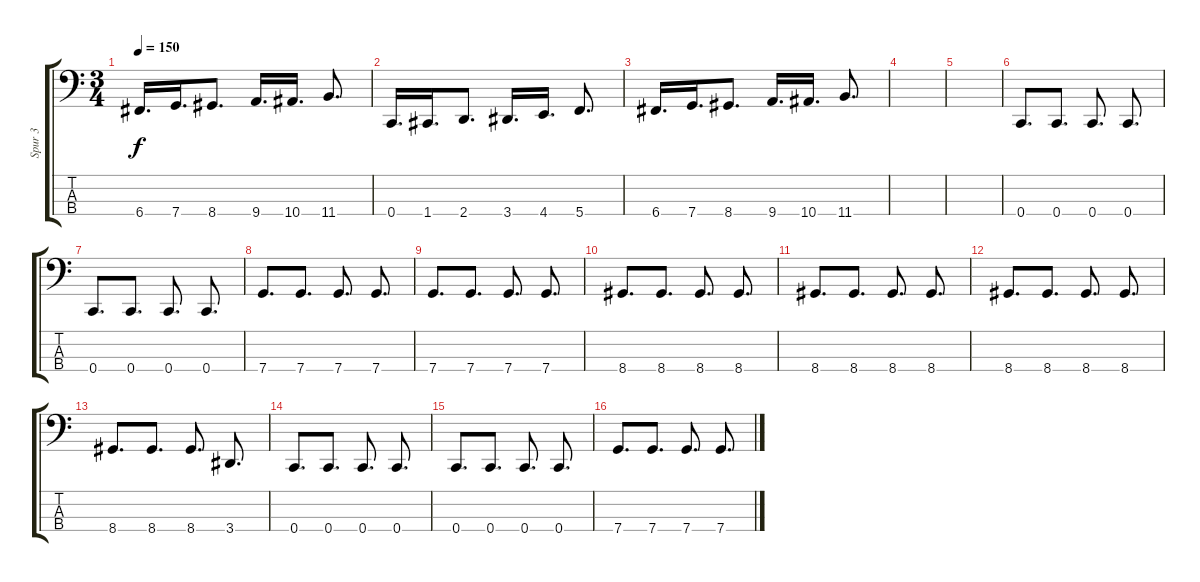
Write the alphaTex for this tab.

\track ("Spur 3" "Spur 3") {instrument electricbassfinger}
\staff {score tabs}
\tuning (F2 C2 G1 C1) {hide}
\ts (3 4)
\tempo 150
\clef f4
\ks c
6.4.16{d dy f} 7.4.16{d} 8.4.8{d} 9.4.16{d} 10.4.16{d} 11.4.8{d} |
0.4.16{d} 1.4.16{d} 2.4.8{d} 3.4.16{d} 4.4.16{d} 5.4.8{d} |
6.4.16{d} 7.4.16{d} 8.4.8{d} 9.4.16{d} 10.4.16{d} 11.4.8{d} |
|
|
0.4.8{d} 0.4.8{d} 0.4.8{d} 0.4.8{d} |
0.4.8{d} 0.4.8{d} 0.4.8{d} 0.4.8{d} |
7.4.8{d} 7.4.8{d} 7.4.8{d} 7.4.8{d} |
7.4.8{d} 7.4.8{d} 7.4.8{d} 7.4.8{d} |
8.4.8{d} 8.4.8{d} 8.4.8{d} 8.4.8{d} |
8.4.8{d} 8.4.8{d} 8.4.8{d} 8.4.8{d} |
8.4.8{d} 8.4.8{d} 8.4.8{d} 8.4.8{d} |
8.4.8{d} 8.4.8{d} 8.4.8{d} 3.4.8{d} |
0.4.8{d} 0.4.8{d} 0.4.8{d} 0.4.8{d} |
0.4.8{d} 0.4.8{d} 0.4.8{d} 0.4.8{d} |
7.4.8{d} 7.4.8{d} 7.4.8{d} 7.4.8{d}
